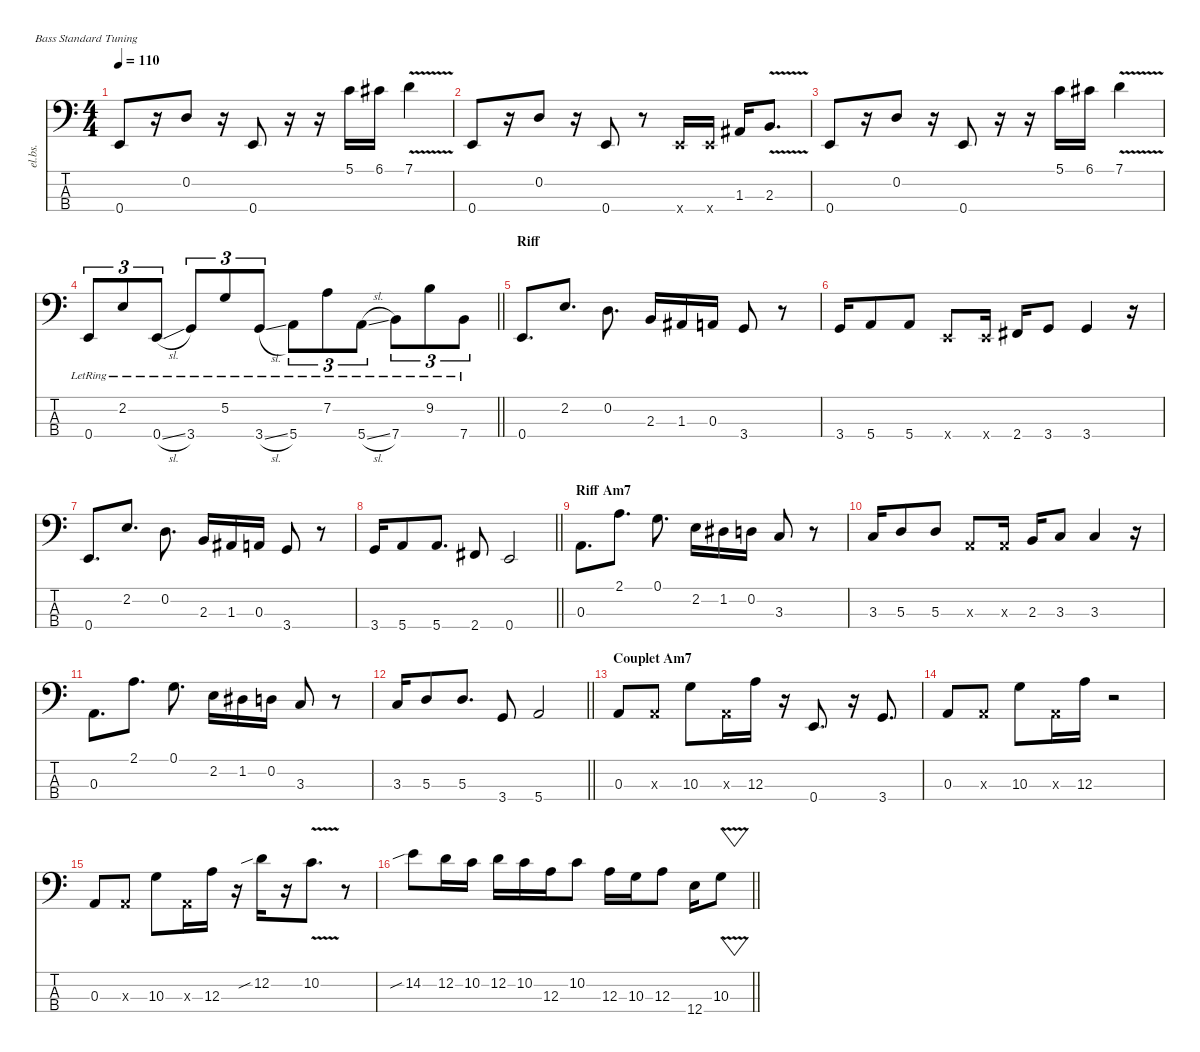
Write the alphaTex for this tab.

\defaultSystemsLayout 4
\hideDynamics
\bracketExtendMode nobrackets
\otherSystemsTrackNameOrientation horizontal
\track ("Seb" "el.bs.") {instrument electricbassfinger}
\staff {score tabs}
\tuning (G2 D2 A1 E1)
\ts (4 4)
\tempo 110
\clef f4
\ks c
0.4.8{dy f} r.16 0.2.8 r.16 0.4.8 r.16 r.16 5.1.16 6.1{acc #}.16 7.1{v}.4 |
0.4.8 r.16 0.2.8 r.16 0.4.8 r.8 0.4{x}.16 0.4{x}.16 1.3{acc #}.16 2.3{v}.8{d} |
0.4.8 r.16 0.2.8 r.16 0.4.8 r.16 r.16 5.1.16 6.1{acc #}.16 7.1{v}.4 |
\barLineRight lightlight
0.4{lr}.8{tu (3 2)} 2.2{lr}.8{tu (3 2)} 0.4{sl lr}.8{tu (3 2)} 3.4{lr}.8{tu (3 2)} 5.2{lr}.8{tu (3 2)} 3.4{sl lr}.8{tu (3 2)} 5.4{lr}.8{tu (3 2)} 7.2{lr}.8{tu (3 2)} 5.4{sl lr}.8{tu (3 2)} 7.4{lr}.8{tu (3 2)} 9.2{lr}.8{tu (3 2)} 7.4{lr}.8{tu (3 2)} |
\section ("" "Riff")
0.4.8{d} 2.2.8{d} 0.2.8{d} 2.3.16 1.3{acc #}.16 0.3.16 3.4.8 r.8 |
3.4.16 5.4.8 5.4.8 0.4{x}.8 0.4{x}.16 2.4{acc #}.16 3.4.8 3.4.4 r.16 |
0.4.8{d} 2.2.8{d} 0.2.8{d} 2.3.16 1.3{acc #}.16 0.3.16 3.4.8 r.8 |
\barLineRight lightlight
3.4.16 5.4.8 5.4.8{d} 2.4{acc #}.8 0.4.2 |
\section ("" "Riff Am7")
0.3.8{d} 2.1.8{d} 0.1.8{d} 2.2.16 1.2{acc #}.16 0.2.16 3.3.8 r.8 |
3.3.16 5.3.8 5.3.8 0.3{x}.8 0.3{x}.16 2.3.16 3.3.8 3.3.4 r.16 |
0.3.8{d} 2.1.8{d} 0.1.8{d} 2.2.16 1.2{acc #}.16 0.2.16 3.3.8 r.8 |
\barLineRight lightlight
3.3.16 5.3.8 5.3.8{d} 3.4.8 5.4.2 |
\section ("" "Couplet Am7")
0.3.8{instrument slapbass2} 0.3{x}.8 10.3.8 0.3{x}.16 12.3.16 r.16 0.4.8{d} r.16 3.4.8{d} |
0.3.8 0.3{x}.8 10.3.8 0.3{x}.16 12.3.16 r.2 |
0.3.8 0.3{x}.8 10.3.8 0.3{x}.16 12.3.16 r.16 12.2{sib}.16 r.16 10.2{v}.8{d} r.8 |
\barLineRight lightlight
14.2{sib}.8{instrument electricbassfinger} 12.2.16 10.2.16 12.2.16 10.2.16 12.3.16 10.2.8 12.3.16 10.3.16 12.3.8 12.4.16 10.3{v}.8{vw}
